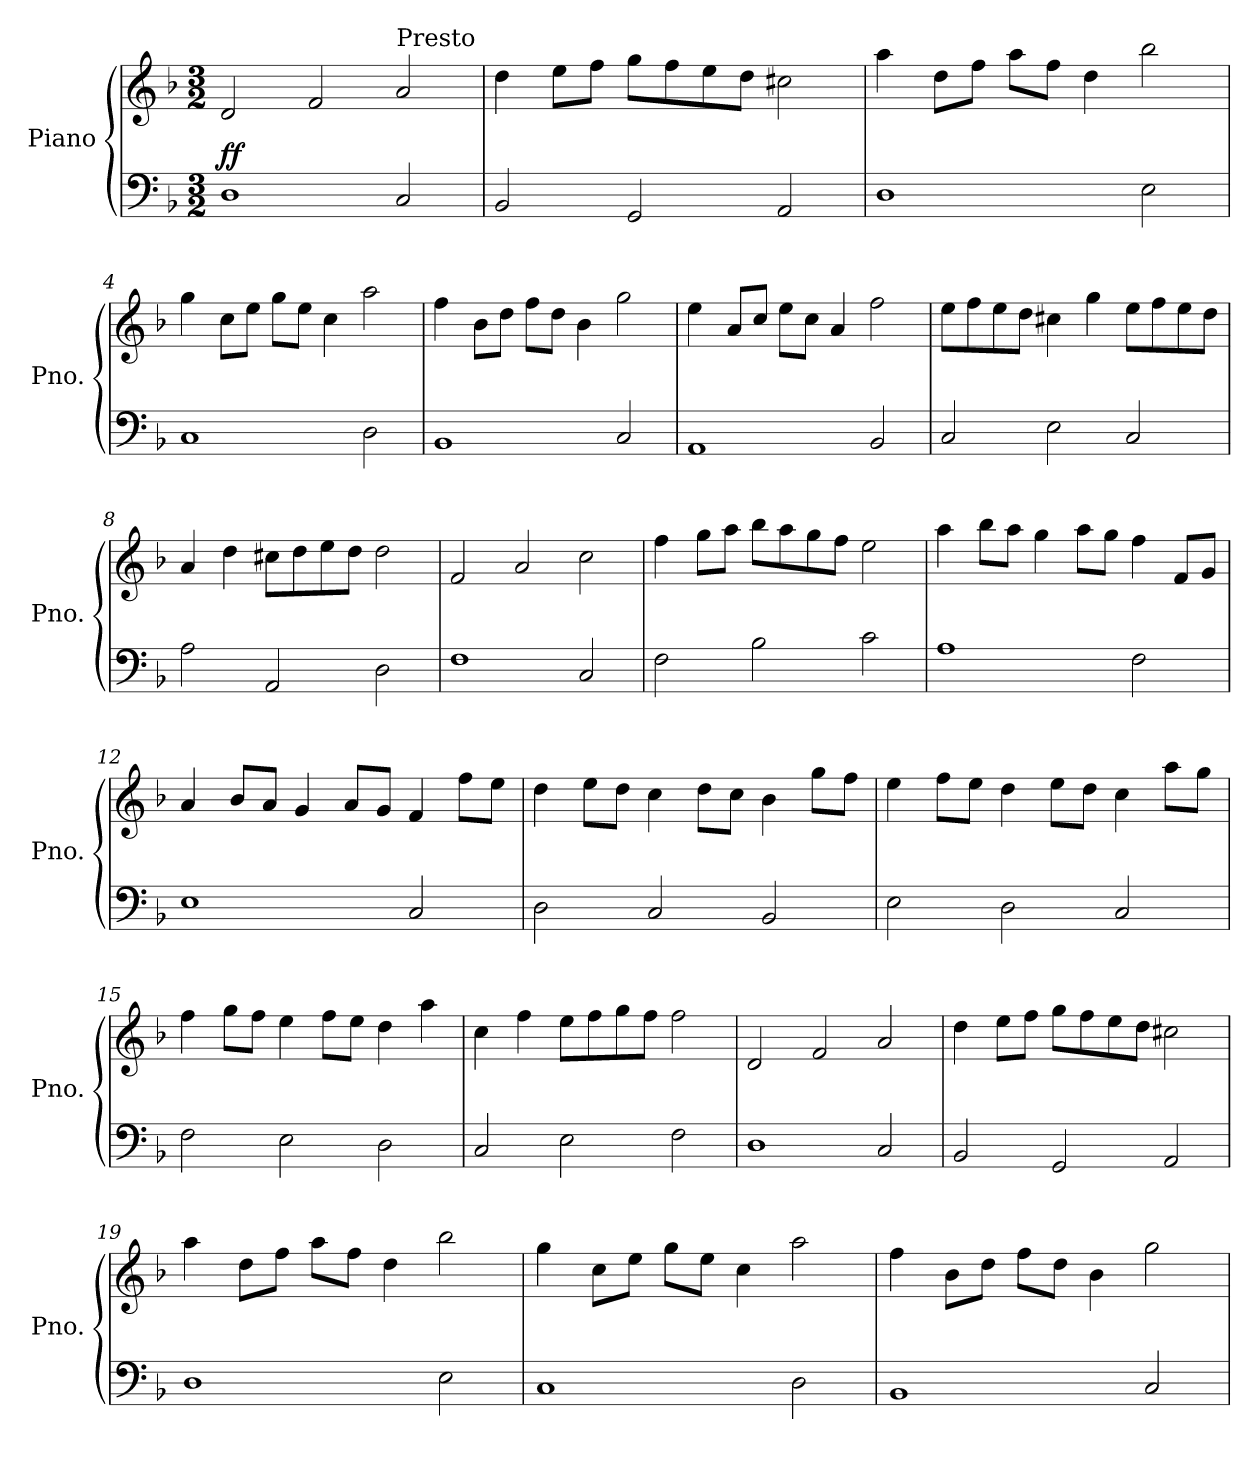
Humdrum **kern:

**kern	**kern	**dynam
*part1	*part1	*part1
*staff2	*staff1	*staff1/2
*I"Piano	*	*
*I'Pno.	*	*
*clefF4	*clefG2	*
*k[b-]	*k[b-]	*
*F:	*F:	*
*M3/2	*M3/2	*
=1	=1	=1
!	!	!LO:DY:a=2
1D	2d/	ff
.	2f/	.
!	!LO:TX:a:t=Presto	!
2C/	2a/	.
=2	=2	=2
2BB-/	4dd\	.
.	8ee\L	.
.	8ff\J	.
2GG/	8gg\L	.
.	8ff\	.
.	8ee\	.
.	8dd\J	.
2AA/	2cc#X\	.
=3	=3	=3
1D	4aa\	.
.	8dd\L	.
.	8ff\J	.
.	8aa\L	.
.	8ff\J	.
.	4dd\	.
2E\	2bb-\	.
=4	=4	=4
1C	4gg\	.
.	8cc\L	.
.	8ee\J	.
.	8gg\L	.
.	8ee\J	.
.	4cc\	.
2D\	2aa\	.
=5	=5	=5
1BB-	4ff\	.
.	8b-\L	.
.	8dd\J	.
.	8ff\L	.
.	8dd\J	.
.	4b-\	.
2C/	2gg\	.
!!LO:LB:g=z
=6	=6	=6
1AA	4ee\	.
.	8a/L	.
.	8cc/J	.
.	8ee\L	.
.	8cc\J	.
.	4a/	.
2BB-/	2ff\	.
=7	=7	=7
2C/	8ee\L	.
.	8ff\	.
.	8ee\	.
.	8dd\J	.
2E\	4cc#X\	.
.	4gg\	.
2C/	8ee\L	.
.	8ff\	.
.	8ee\	.
.	8dd\J	.
=8	=8	=8
2A\	4a/	.
.	4dd\	.
2AA/	8cc#X\L	.
.	8dd\	.
.	8ee\	.
.	8dd\J	.
2D\	2dd\	.
=9	=9	=9
1F	2f/	.
.	2a/	.
2C/	2cc\	.
=10	=10	=10
2F\	4ff\	.
.	8gg\L	.
.	8aa\J	.
2B-\	8bb-\L	.
.	8aa\	.
.	8gg\	.
.	8ff\J	.
2c\	2ee\	.
!!LO:LB:g=z
=11	=11	=11
1A	4aa\	.
.	8bb-\L	.
.	8aa\J	.
.	4gg\	.
.	8aa\L	.
.	8gg\J	.
2F\	4ff\	.
.	8f/L	.
.	8g/J	.
=12	=12	=12
1E	4a/	.
.	8b-/L	.
.	8a/J	.
.	4g/	.
.	8a/L	.
.	8g/J	.
2C/	4f/	.
.	8ff\L	.
.	8ee\J	.
=13	=13	=13
2D\	4dd\	.
.	8ee\L	.
.	8dd\J	.
2C/	4cc\	.
.	8dd\L	.
.	8cc\J	.
2BB-/	4b-\	.
.	8gg\L	.
.	8ff\J	.
=14	=14	=14
2E\	4ee\	.
.	8ff\L	.
.	8ee\J	.
2D\	4dd\	.
.	8ee\L	.
.	8dd\J	.
2C/	4cc\	.
.	8aa\L	.
.	8gg\J	.
!!LO:LB:g=z
=15	=15	=15
2F\	4ff\	.
.	8gg\L	.
.	8ff\J	.
2E\	4ee\	.
.	8ff\L	.
.	8ee\J	.
2D\	4dd\	.
.	4aa\	.
=16	=16	=16
2C/	4cc\	.
.	4ff\	.
2E\	8ee\L	.
.	8ff\	.
.	8gg\	.
.	8ff\J	.
2F\	2ff\	.
=17	=17	=17
1D	2d/	.
.	2f/	.
2C/	2a/	.
=18	=18	=18
2BB-/	4dd\	.
.	8ee\L	.
.	8ff\J	.
2GG/	8gg\L	.
.	8ff\	.
.	8ee\	.
.	8dd\J	.
2AA/	2cc#X\	.
=19	=19	=19
1D	4aa\	.
.	8dd\L	.
.	8ff\J	.
.	8aa\L	.
.	8ff\J	.
.	4dd\	.
2E\	2bb-\	.
!!LO:LB:g=z
=20	=20	=20
1C	4gg\	.
.	8cc\L	.
.	8ee\J	.
.	8gg\L	.
.	8ee\J	.
.	4cc\	.
2D\	2aa\	.
=21	=21	=21
1BB-	4ff\	.
.	8b-\L	.
.	8dd\J	.
.	8ff\L	.
.	8dd\J	.
.	4b-\	.
2C/	2gg\	.
=	=	=
*-	*-	*-
